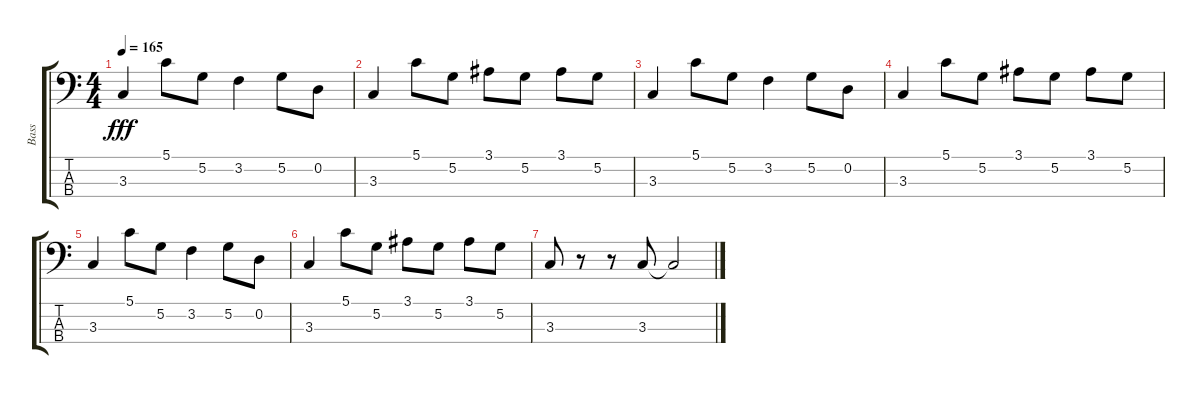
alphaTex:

\track ("Bass" "Bass") {instrument electricguitarmuted}
\staff {score tabs}
\tuning (G2 D2 A1 E1) {hide}
\ts (4 4)
\tempo 165
\clef f4
\ks c
3.3.4{dy fff} 5.1.8 5.2.8 3.2.4 5.2.8 0.2.8 |
3.3.4 5.1.8 5.2.8 3.1.8 5.2.8 3.1.8 5.2.8 |
3.3.4 5.1.8 5.2.8 3.2.4 5.2.8 0.2.8 |
3.3.4 5.1.8 5.2.8 3.1.8 5.2.8 3.1.8 5.2.8 |
3.3.4 5.1.8 5.2.8 3.2.4 5.2.8 0.2.8 |
3.3.4 5.1.8 5.2.8 3.1.8 5.2.8 3.1.8 5.2.8 |
3.3.8 r.8 r.8 3.3.8 3.3{t}.2
